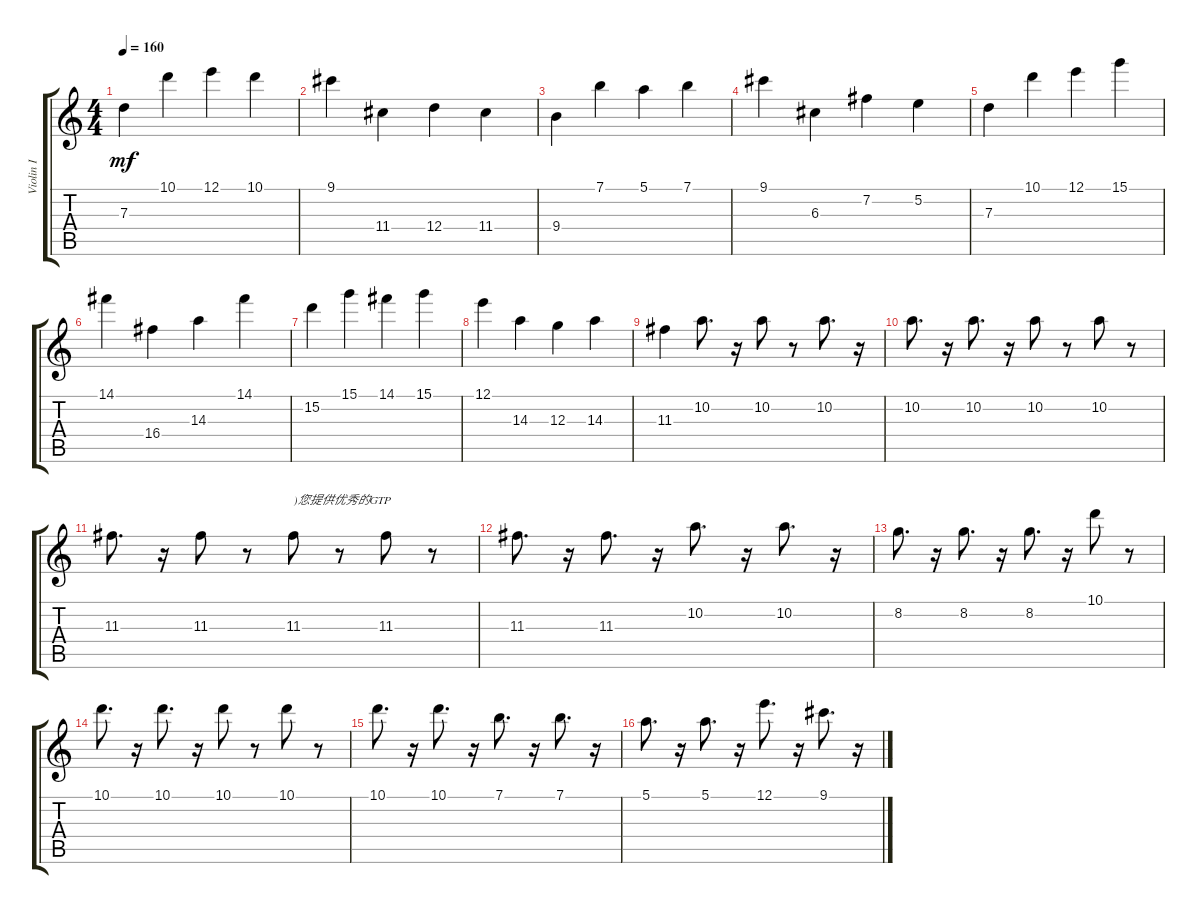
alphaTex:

\track ("Violin I" "Violin I") {instrument acousticguitarnylon}
\staff {score tabs}
\tuning (E4 B3 G3 D3 A2 E2) {hide}
\ts (4 4)
\tempo 160
\clef g2
\ks c
7.3.4{dy mf} 10.1.4 12.1.4 10.1.4 |
9.1.4 11.4.4 12.4.4 11.4.4 |
9.4.4 7.1.4 5.1.4 7.1.4 |
9.1.4 6.3.4 7.2.4 5.2.4 |
7.3.4 10.1.4 12.1.4 15.1.4 |
14.1.4 16.4.4 14.3.4 14.1.4 |
15.2.4 15.1.4 14.1.4 15.1.4 |
12.1.4 14.3.4 12.3.4 14.3.4 |
11.3.4 10.2.8{d} r.16 10.2.8 r.8 10.2.8{d} r.16 |
10.2.8{d} r.16 10.2.8{d} r.16 10.2.8 r.8 10.2.8 r.8 |
11.3.8{d} r.16 11.3.8 r.8 11.3.8{txt ")您提供优秀的GTP"} r.8 11.3.8 r.8 |
11.3.8{d} r.16 11.3.8{d} r.16 10.2.8{d} r.16 10.2.8{d} r.16 |
8.2.8{d} r.16 8.2.8{d} r.16 8.2.8{d} r.16 10.1.8 r.8 |
10.1.8{d} r.16 10.1.8{d} r.16 10.1.8 r.8 10.1.8 r.8 |
10.1.8{d} r.16 10.1.8{d} r.16 7.1.8{d} r.16 7.1.8{d} r.16 |
5.1.8{d} r.16 5.1.8{d} r.16 12.1.8{d} r.16 9.1.8{d} r.16
